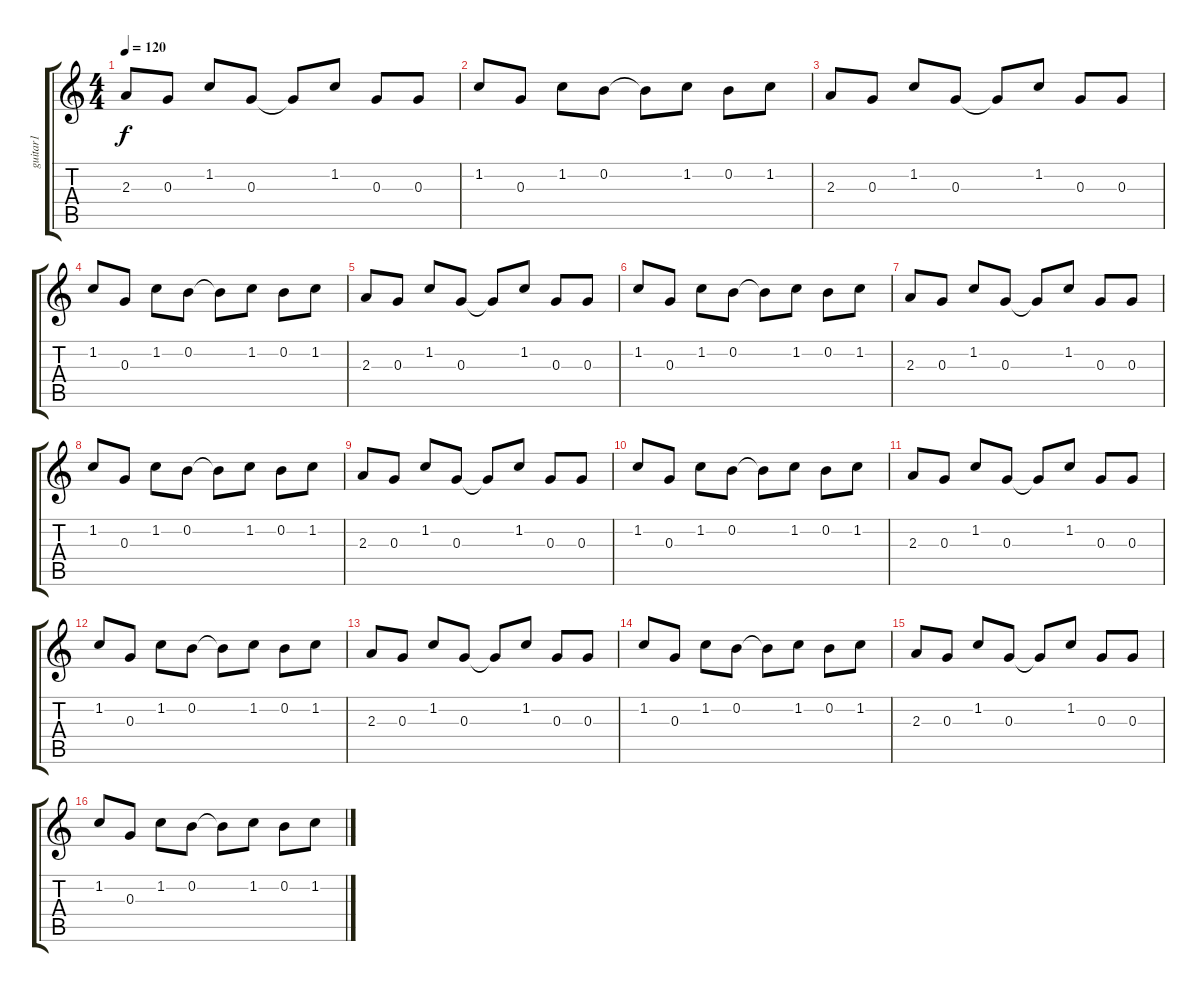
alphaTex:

\track ("guitar1" "guitar1") {instrument electricguitarclean}
\staff {score tabs}
\tuning (E4 B3 G3 D3 A2 E2) {hide}
\ts (4 4)
\tempo 120
\clef g2
\ks c
2.3.8{dy f} 0.3.8 1.2.8 0.3.8 0.3{t}.8 1.2.8 0.3.8 0.3.8 |
1.2.8 0.3.8 1.2.8 0.2.8 0.2{t}.8 1.2.8 0.2.8 1.2.8 |
2.3.8 0.3.8 1.2.8 0.3.8 0.3{t}.8 1.2.8 0.3.8 0.3.8 |
1.2.8 0.3.8 1.2.8 0.2.8 0.2{t}.8 1.2.8 0.2.8 1.2.8 |
2.3.8 0.3.8 1.2.8 0.3.8 0.3{t}.8 1.2.8 0.3.8 0.3.8 |
1.2.8 0.3.8 1.2.8 0.2.8 0.2{t}.8 1.2.8 0.2.8 1.2.8 |
2.3.8 0.3.8 1.2.8 0.3.8 0.3{t}.8 1.2.8 0.3.8 0.3.8 |
1.2.8 0.3.8 1.2.8 0.2.8 0.2{t}.8 1.2.8 0.2.8 1.2.8 |
2.3.8 0.3.8 1.2.8 0.3.8 0.3{t}.8 1.2.8 0.3.8 0.3.8 |
1.2.8 0.3.8 1.2.8 0.2.8 0.2{t}.8 1.2.8 0.2.8 1.2.8 |
2.3.8 0.3.8 1.2.8 0.3.8 0.3{t}.8 1.2.8 0.3.8 0.3.8 |
1.2.8 0.3.8 1.2.8 0.2.8 0.2{t}.8 1.2.8 0.2.8 1.2.8 |
2.3.8 0.3.8 1.2.8 0.3.8 0.3{t}.8 1.2.8 0.3.8 0.3.8 |
1.2.8 0.3.8 1.2.8 0.2.8 0.2{t}.8 1.2.8 0.2.8 1.2.8 |
2.3.8 0.3.8 1.2.8 0.3.8 0.3{t}.8 1.2.8 0.3.8 0.3.8 |
1.2.8 0.3.8 1.2.8 0.2.8 0.2{t}.8 1.2.8 0.2.8 1.2.8
